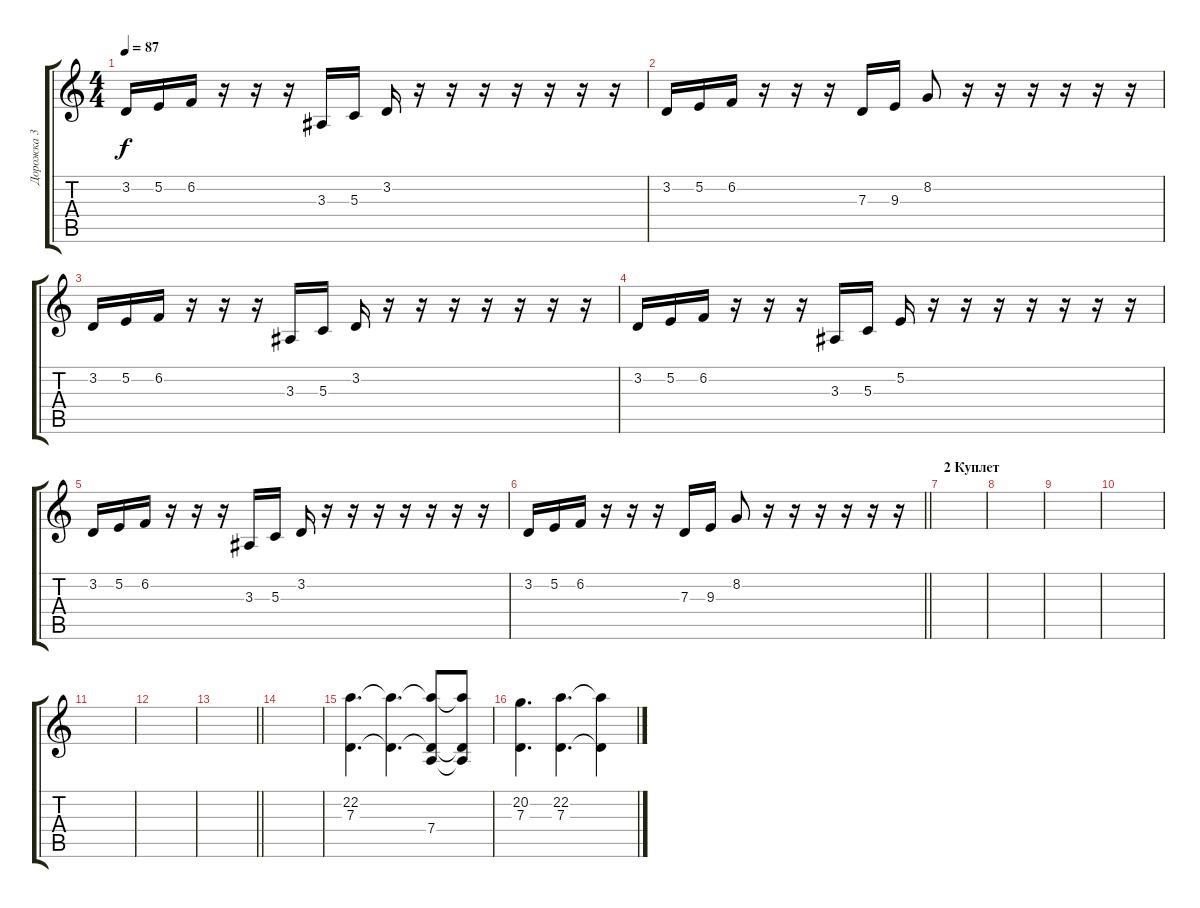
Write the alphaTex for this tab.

\track ("Дорожка 3" "Дорожка 3") {instrument stringensemble1}
\staff {score tabs}
\tuning (E4 B3 G3 D3 A2 D2) {hide}
\ts (4 4)
\tempo 87
\clef g2
\ks c
3.2.16{dy f} 5.2.16 6.2.16 r.16 r.16 r.16 3.3.16 5.3.16 3.2.16 r.16 r.16 r.16 r.16 r.16 r.16 r.16 |
3.2.16 5.2.16 6.2.16 r.16 r.16 r.16 7.3.16 9.3.16 8.2.8 r.16 r.16 r.16 r.16 r.16 r.16 |
3.2.16 5.2.16 6.2.16 r.16 r.16 r.16 3.3.16 5.3.16 3.2.16 r.16 r.16 r.16 r.16 r.16 r.16 r.16 |
3.2.16 5.2.16 6.2.16 r.16 r.16 r.16 3.3.16 5.3.16 5.2.16 r.16 r.16 r.16 r.16 r.16 r.16 r.16 |
3.2.16 5.2.16 6.2.16 r.16 r.16 r.16 3.3.16 5.3.16 3.2.16 r.16 r.16 r.16 r.16 r.16 r.16 r.16 |
\barLineRight lightlight
3.2.16 5.2.16 6.2.16 r.16 r.16 r.16 7.3.16 9.3.16 8.2.8 r.16 r.16 r.16 r.16 r.16 r.16 |
\section ("" "2 Куплет")
|
|
|
|
|
|
\barLineRight lightlight
|
|
(22.2 7.3).4{d volume 9} (22.2{t} 7.3{t}).4{d} (22.2{t} 7.3{t} 7.4).8 (22.2{t} 7.3{t} 7.4{t}).8 |
(20.2 7.3).4{d} (22.2 7.3).4{d} (22.2{t} 7.3{t}).4
